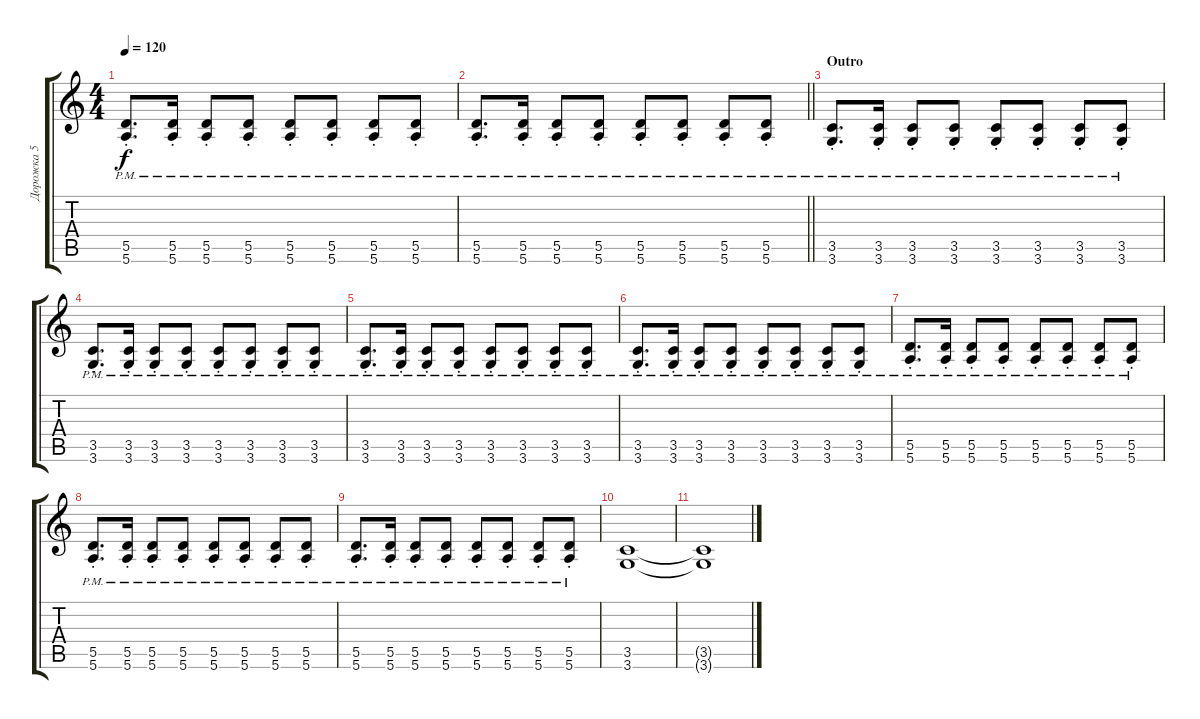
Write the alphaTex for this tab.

\track ("Дорожка 5" "Дорожка 5") {instrument overdrivenguitar}
\staff {score tabs}
\tuning (E4 B3 G3 D3 A2 E2) {hide}
\ts (4 4)
\tempo 120
\clef g2
\ks c
(5.5{pm st} 5.6{pm st}).8{d dy f} (5.5{pm st} 5.6{pm st}).16 (5.5{pm st} 5.6{pm st}).8 (5.5{pm st} 5.6{pm st}).8 (5.5{pm st} 5.6{pm st}).8 (5.5{pm st} 5.6{pm st}).8 (5.5{pm st} 5.6{pm st}).8 (5.5{pm st} 5.6{pm st}).8 |
\barLineRight lightlight
(5.5{pm st} 5.6{pm st}).8{d} (5.5{pm st} 5.6{pm st}).16 (5.5{pm st} 5.6{pm st}).8 (5.5{pm st} 5.6{pm st}).8 (5.5{pm st} 5.6{pm st}).8 (5.5{pm st} 5.6{pm st}).8 (5.5{pm st} 5.6{pm st}).8 (5.5{pm st} 5.6{pm st}).8 |
\section ("" "Outro")
(3.5{pm st} 3.6{pm st}).8{d} (3.5{pm st} 3.6{pm st}).16 (3.5{pm st} 3.6{pm st}).8 (3.5{pm st} 3.6{pm st}).8 (3.5{pm st} 3.6{pm st}).8 (3.5{pm st} 3.6{pm st}).8 (3.5{pm st} 3.6{pm st}).8 (3.5{pm st} 3.6{pm st}).8 |
(3.5{pm st} 3.6{pm st}).8{d} (3.5{pm st} 3.6{pm st}).16 (3.5{pm st} 3.6{pm st}).8 (3.5{pm st} 3.6{pm st}).8 (3.5{pm st} 3.6{pm st}).8 (3.5{pm st} 3.6{pm st}).8 (3.5{pm st} 3.6{pm st}).8 (3.5{pm st} 3.6{pm st}).8 |
(3.5{pm st} 3.6{pm st}).8{d} (3.5{pm st} 3.6{pm st}).16 (3.5{pm st} 3.6{pm st}).8 (3.5{pm st} 3.6{pm st}).8 (3.5{pm st} 3.6{pm st}).8 (3.5{pm st} 3.6{pm st}).8 (3.5{pm st} 3.6{pm st}).8 (3.5{pm st} 3.6{pm st}).8 |
(3.5{pm st} 3.6{pm st}).8{d} (3.5{pm st} 3.6{pm st}).16 (3.5{pm st} 3.6{pm st}).8 (3.5{pm st} 3.6{pm st}).8 (3.5{pm st} 3.6{pm st}).8 (3.5{pm st} 3.6{pm st}).8 (3.5{pm st} 3.6{pm st}).8 (3.5{pm st} 3.6{pm st}).8 |
(5.5{pm st} 5.6{pm st}).8{d} (5.5{pm st} 5.6{pm st}).16 (5.5{pm st} 5.6{pm st}).8 (5.5{pm st} 5.6{pm st}).8 (5.5{pm st} 5.6{pm st}).8 (5.5{pm st} 5.6{pm st}).8 (5.5{pm st} 5.6{pm st}).8 (5.5{pm st} 5.6{pm st}).8 |
(5.5{pm st} 5.6{pm st}).8{d} (5.5{pm st} 5.6{pm st}).16 (5.5{pm st} 5.6{pm st}).8 (5.5{pm st} 5.6{pm st}).8 (5.5{pm st} 5.6{pm st}).8 (5.5{pm st} 5.6{pm st}).8 (5.5{pm st} 5.6{pm st}).8 (5.5{pm st} 5.6{pm st}).8 |
(5.5{pm st} 5.6{pm st}).8{d} (5.5{pm st} 5.6{pm st}).16 (5.5{pm st} 5.6{pm st}).8 (5.5{pm st} 5.6{pm st}).8 (5.5{pm st} 5.6{pm st}).8 (5.5{pm st} 5.6{pm st}).8 (5.5{pm st} 5.6{pm st}).8 (5.5{pm st} 5.6{pm st}).8 |
(3.5 3.6).1 |
(3.5{t} 3.6{t}).1
